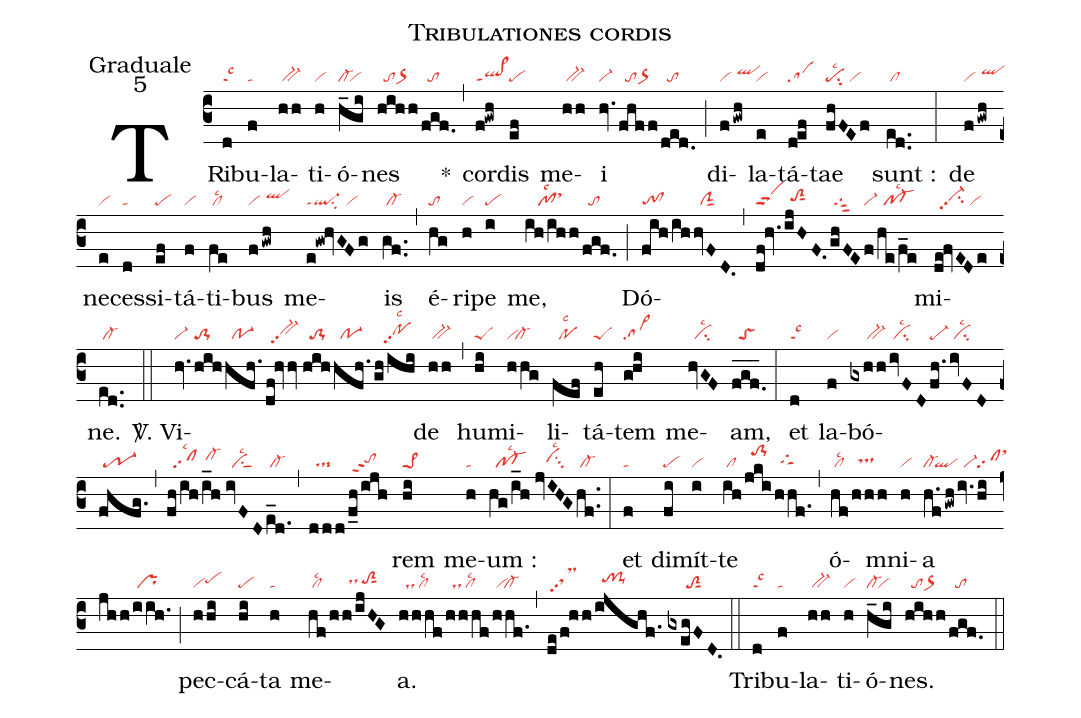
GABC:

name:Tribulationes cordis;
office-part:Graduale;
mode:5;
nabc-lines:1;
%%
(c3) TRi(d|talsc3)bu(f|ta)la(hh|/bv-)ti(h|vi)ó(h_gi|cl-`vi)nes(hihh|//toor>he|/fgf.|//to) *(,)
cor(f!gwh|ql>ppt1)dis(ef|pe) me(hh|/bv-)i(hv.|vi-|fhff|//toor>he|/ded.|//to) (;)
di(f|vi|!gwh|/qlhi)la(e|vi)tá(d!ef|sa)tae(fhFEf|pesu2lsc2/vi) sunt :(ed..|/cl) (:)
de(f|vi|!gwh|/qlhi) ne(e|vi)ces(d|ta)si(ef|pe)tá(f|vi)ti(fe|/cllsc2)bus(f|vi|!gwh|/qlhi) me(e!gw!hvGFg|ql-ppt1su2/vi)is(gf..|/cl-) (,)
é(hg|to)ri(h|vi)pe(i|pe) me,(ih/ihh|////pf1lsc2sthj|/fgf.|//to) (;)
Dó(fih/ih|to!cl|hvFD.|//ciG)(,)(df!hv.|vippt2|ijHF.|//toS2hhsut1|ghFE|/tgS3|f|vi-|he/f_e|//pf-lsc2)mi(de!fvEDe|//vi-hhpp2su2/vi)ne.(ed..|/cl-) (::)

<sp>V/</sp>.
Vi(hv.|vi-|hih|to-1|hfh.|//po-1|/df!hvv|//bv-hhpp2|//hih|//to-1|hfh.|//po-1|/gh/ihi|///pohhpp2lsc2)de(hh|/bv-) (,)
hu(hi|peS)mi(hhg|vi`cl-)li(fef|//polsc2)tá(eh|peS)tem(g!hi|sa>) me(hvGF|//cilsc2)am,(f_g_f._|//toS) (:)
et(d|talsc3) la(f|vi)bó(gxhh|/////bv-|ivFD|/cilsc2|fh.|pe-|ivFD|/cilsc2|fhfg.|/tr-1)(,)(fh/ih|//sflsc2|/i_h|/cl-hi|//ivFD|//ciSlsc2|e_d.|/cl-)(,)(ddd|//ts-|/f_h/ijh|/tohhppt2)rem(hi|pe>1)
me(h|ta)um :(hg/i_h|//pf-lsc2|//jvIHG|///vihhsu3lsc2|hf..|/cl-) (:)
et(f|ta) di(fi|pe)mít(i|vi)te(ih|/cl|/jki|//to-1hk|/hhf.|//tgShh) (,)
ó(hf|/cllsc2|/hhh|//tshh)mni(h|vi)a(h.f|cl-|!gwh|```ql|!iv.|//vi-|hi/jhh|sfsthl|/iih.|/pr) (;)
pec(hhi|vipehh)cá(hi|pe)ta(h|ta)
me(hf|/cllsc2|/hh/ijHG|//////dshh/toS2hhsut1)a.(hhhf|//ds/cllsc2|/hhhf|//ds/cllsc2|/hhf.|/vi`cl-) (,)
(de/f!hh|/tsMhhpp2|/ijghf.|//tohh!cl-1hh|//gxegFD.|//////toS2sut1) (::)


Tri(d|talsc3)bu(f|ta)la(hh|/bv-)ti(h|vi)ó(h_gi|cl-`vi)nes.(hihh|//toor>he|/fgf.|//to) (::)
